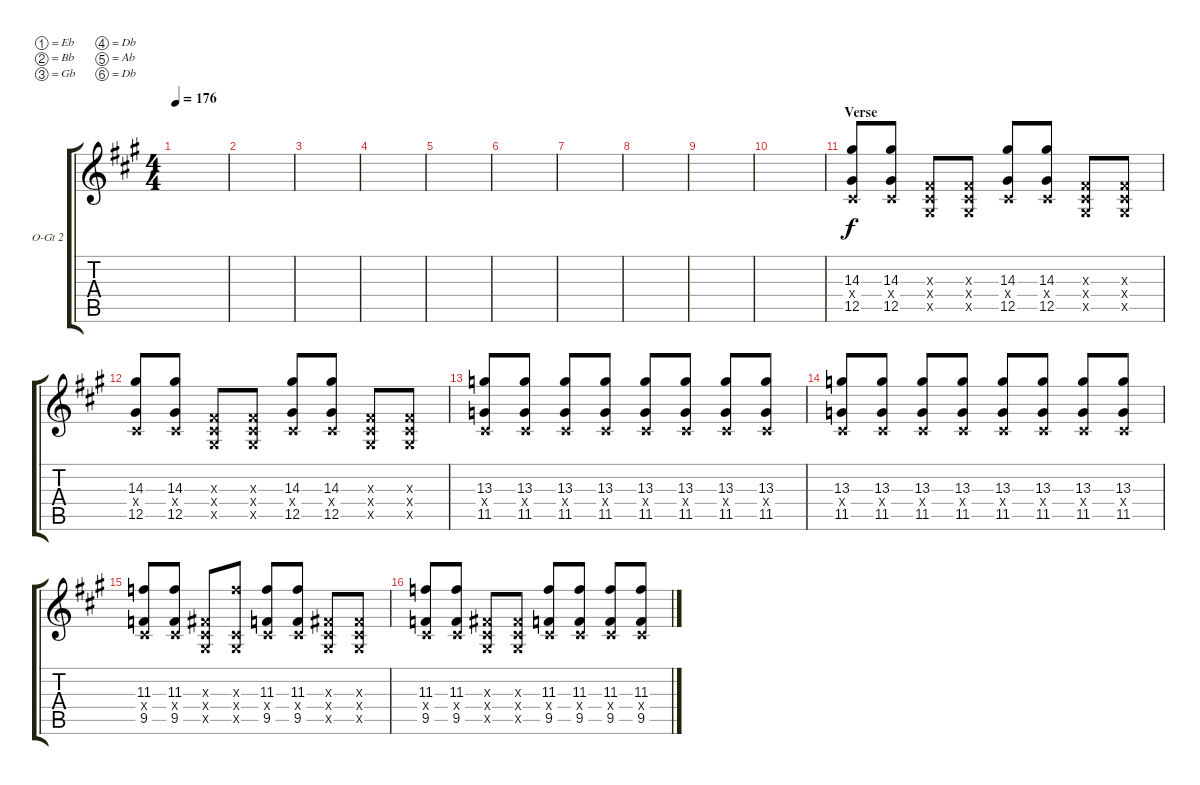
\defaultSystemsLayout 4
\bracketExtendMode groupsimilarinstruments
\firstSystemTrackNameOrientation horizontal
\otherSystemsTrackNameOrientation horizontal
\track ("Overdriven Guitar 2" "O-Gt 2") {instrument overdrivenguitar}
\staff {score tabs}
\tuning (Eb4 Bb3 Gb3 Db3 Ab2 Db2)
\ts (4 4)
\tempo 176
\clef g2
\ks a
|
|
|
|
|
|
|
|
|
|
\section ("" "Verse")
(12.5 0.4{x} 14.3).8 (12.5 0.4{x} 14.3).8 (0.5{x} 0.4{x} 0.3{x}).8 (0.5{x} 0.4{x} 0.3{x}).8 (12.5 0.4{x} 14.3).8 (12.5 0.4{x} 14.3).8 (0.5{x} 0.4{x} 0.3{x}).8 (0.5{x} 0.4{x} 0.3{x}).8 |
(12.5 0.4{x} 14.3).8 (12.5 0.4{x} 14.3).8 (0.5{x} 0.4{x} 0.3{x}).8 (0.5{x} 0.4{x} 0.3{x}).8 (12.5 0.4{x} 14.3).8 (12.5 0.4{x} 14.3).8 (0.5{x} 0.4{x} 0.3{x}).8 (0.5{x} 0.4{x} 0.3{x}).8 |
(13.3 0.4{x} 11.5).8 (13.3 0.4{x} 11.5).8 (13.3 0.4{x} 11.5).8 (13.3 0.4{x} 11.5).8 (13.3 0.4{x} 11.5).8 (13.3 0.4{x} 11.5).8 (13.3 0.4{x} 11.5).8 (13.3 0.4{x} 11.5).8 |
(13.3 0.4{x} 11.5).8 (13.3 0.4{x} 11.5).8 (13.3 0.4{x} 11.5).8 (13.3 0.4{x} 11.5).8 (13.3 0.4{x} 11.5).8 (13.3 0.4{x} 11.5).8 (13.3 0.4{x} 11.5).8 (13.3 0.4{x} 11.5).8 |
(9.5 0.4{x} 11.3).8 (9.5 0.4{x} 11.3).8 (0.5{x} 0.4{x} 0.3{x}).8 (0.5{x} 0.4{x} 11.3{x}).8 (9.5 0.4{x} 11.3).8 (9.5 0.4{x} 11.3).8 (0.5{x} 0.4{x} 0.3{x}).8 (0.5{x} 0.4{x} 0.3{x}).8 |
(9.5 0.4{x} 11.3).8 (9.5 0.4{x} 11.3).8 (0.5{x} 0.4{x} 0.3{x}).8 (0.5{x} 0.4{x} 0.3{x}).8 (9.5 0.4{x} 11.3).8 (9.5 0.4{x} 11.3).8 (9.5 0.4{x} 11.3).8 (9.5 0.4{x} 11.3).8
